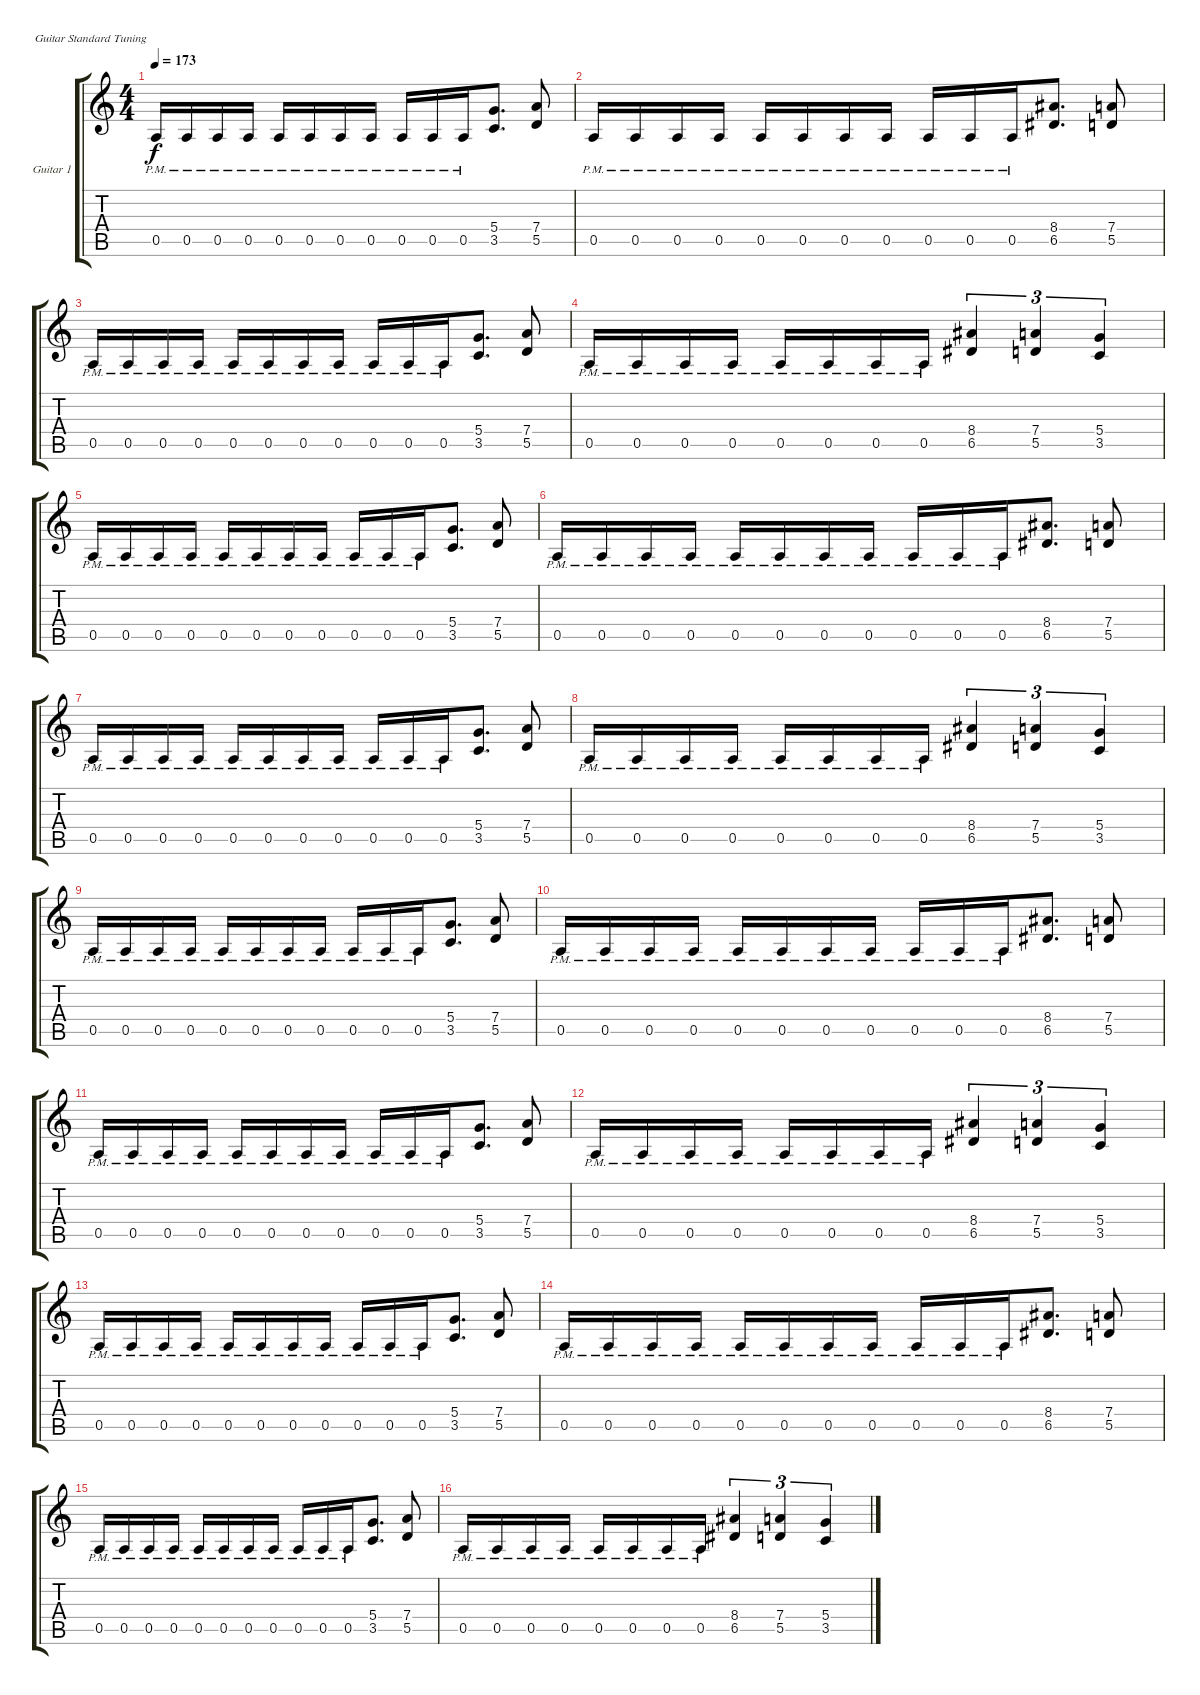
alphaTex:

\bracketExtendMode groupsimilarinstruments
\firstSystemTrackNameOrientation horizontal
\otherSystemsTrackNameOrientation horizontal
\track ("Guitar 1" "Guitar 1") {instrument distortionguitar}
\staff {score tabs}
\tuning (E4 B3 G3 D3 A2 E2)
\ts (4 4)
\tempo 173
\clef g2
\ks c
0.5{pm}.16{dy f} 0.5{pm}.16 0.5{pm}.16 0.5{pm}.16 0.5{pm}.16 0.5{pm}.16 0.5{pm}.16 0.5{pm}.16 0.5{pm}.16 0.5{pm}.16 0.5{pm}.16 (5.4 3.5).8{d} (7.4 5.5).8 |
0.5{pm}.16 0.5{pm}.16 0.5{pm}.16 0.5{pm}.16 0.5{pm}.16 0.5{pm}.16 0.5{pm}.16 0.5{pm}.16 0.5{pm}.16 0.5{pm}.16 0.5{pm}.16 (8.4 6.5).8{d} (7.4 5.5).8 |
0.5{pm}.16 0.5{pm}.16 0.5{pm}.16 0.5{pm}.16 0.5{pm}.16 0.5{pm}.16 0.5{pm}.16 0.5{pm}.16 0.5{pm}.16 0.5{pm}.16 0.5{pm}.16 (5.4 3.5).8{d} (7.4 5.5).8 |
0.5{pm}.16 0.5{pm}.16 0.5{pm}.16 0.5{pm}.16 0.5{pm}.16 0.5{pm}.16 0.5{pm}.16 0.5{pm}.16 (8.4 6.5).4{tu (3 2)} (7.4 5.5).4{tu (3 2)} (5.4 3.5).4{tu (3 2)} |
0.5{pm}.16 0.5{pm}.16 0.5{pm}.16 0.5{pm}.16 0.5{pm}.16 0.5{pm}.16 0.5{pm}.16 0.5{pm}.16 0.5{pm}.16 0.5{pm}.16 0.5{pm}.16 (5.4 3.5).8{d} (7.4 5.5).8 |
0.5{pm}.16 0.5{pm}.16 0.5{pm}.16 0.5{pm}.16 0.5{pm}.16 0.5{pm}.16 0.5{pm}.16 0.5{pm}.16 0.5{pm}.16 0.5{pm}.16 0.5{pm}.16 (8.4 6.5).8{d} (7.4 5.5).8 |
0.5{pm}.16 0.5{pm}.16 0.5{pm}.16 0.5{pm}.16 0.5{pm}.16 0.5{pm}.16 0.5{pm}.16 0.5{pm}.16 0.5{pm}.16 0.5{pm}.16 0.5{pm}.16 (5.4 3.5).8{d} (7.4 5.5).8 |
0.5{pm}.16 0.5{pm}.16 0.5{pm}.16 0.5{pm}.16 0.5{pm}.16 0.5{pm}.16 0.5{pm}.16 0.5{pm}.16 (8.4 6.5).4{tu (3 2)} (7.4 5.5).4{tu (3 2)} (5.4 3.5).4{tu (3 2)} |
0.5{pm}.16 0.5{pm}.16 0.5{pm}.16 0.5{pm}.16 0.5{pm}.16 0.5{pm}.16 0.5{pm}.16 0.5{pm}.16 0.5{pm}.16 0.5{pm}.16 0.5{pm}.16 (5.4 3.5).8{d} (7.4 5.5).8 |
0.5{pm}.16 0.5{pm}.16 0.5{pm}.16 0.5{pm}.16 0.5{pm}.16 0.5{pm}.16 0.5{pm}.16 0.5{pm}.16 0.5{pm}.16 0.5{pm}.16 0.5{pm}.16 (8.4 6.5).8{d} (7.4 5.5).8 |
0.5{pm}.16 0.5{pm}.16 0.5{pm}.16 0.5{pm}.16 0.5{pm}.16 0.5{pm}.16 0.5{pm}.16 0.5{pm}.16 0.5{pm}.16 0.5{pm}.16 0.5{pm}.16 (5.4 3.5).8{d} (7.4 5.5).8 |
0.5{pm}.16 0.5{pm}.16 0.5{pm}.16 0.5{pm}.16 0.5{pm}.16 0.5{pm}.16 0.5{pm}.16 0.5{pm}.16 (8.4 6.5).4{tu (3 2)} (7.4 5.5).4{tu (3 2)} (5.4 3.5).4{tu (3 2)} |
0.5{pm}.16 0.5{pm}.16 0.5{pm}.16 0.5{pm}.16 0.5{pm}.16 0.5{pm}.16 0.5{pm}.16 0.5{pm}.16 0.5{pm}.16 0.5{pm}.16 0.5{pm}.16 (5.4 3.5).8{d} (7.4 5.5).8 |
0.5{pm}.16 0.5{pm}.16 0.5{pm}.16 0.5{pm}.16 0.5{pm}.16 0.5{pm}.16 0.5{pm}.16 0.5{pm}.16 0.5{pm}.16 0.5{pm}.16 0.5{pm}.16 (8.4 6.5).8{d} (7.4 5.5).8 |
0.5{pm}.16 0.5{pm}.16 0.5{pm}.16 0.5{pm}.16 0.5{pm}.16 0.5{pm}.16 0.5{pm}.16 0.5{pm}.16 0.5{pm}.16 0.5{pm}.16 0.5{pm}.16 (5.4 3.5).8{d} (7.4 5.5).8 |
0.5{pm}.16 0.5{pm}.16 0.5{pm}.16 0.5{pm}.16 0.5{pm}.16 0.5{pm}.16 0.5{pm}.16 0.5{pm}.16 (8.4 6.5).4{tu (3 2)} (7.4 5.5).4{tu (3 2)} (5.4 3.5).4{tu (3 2)}
